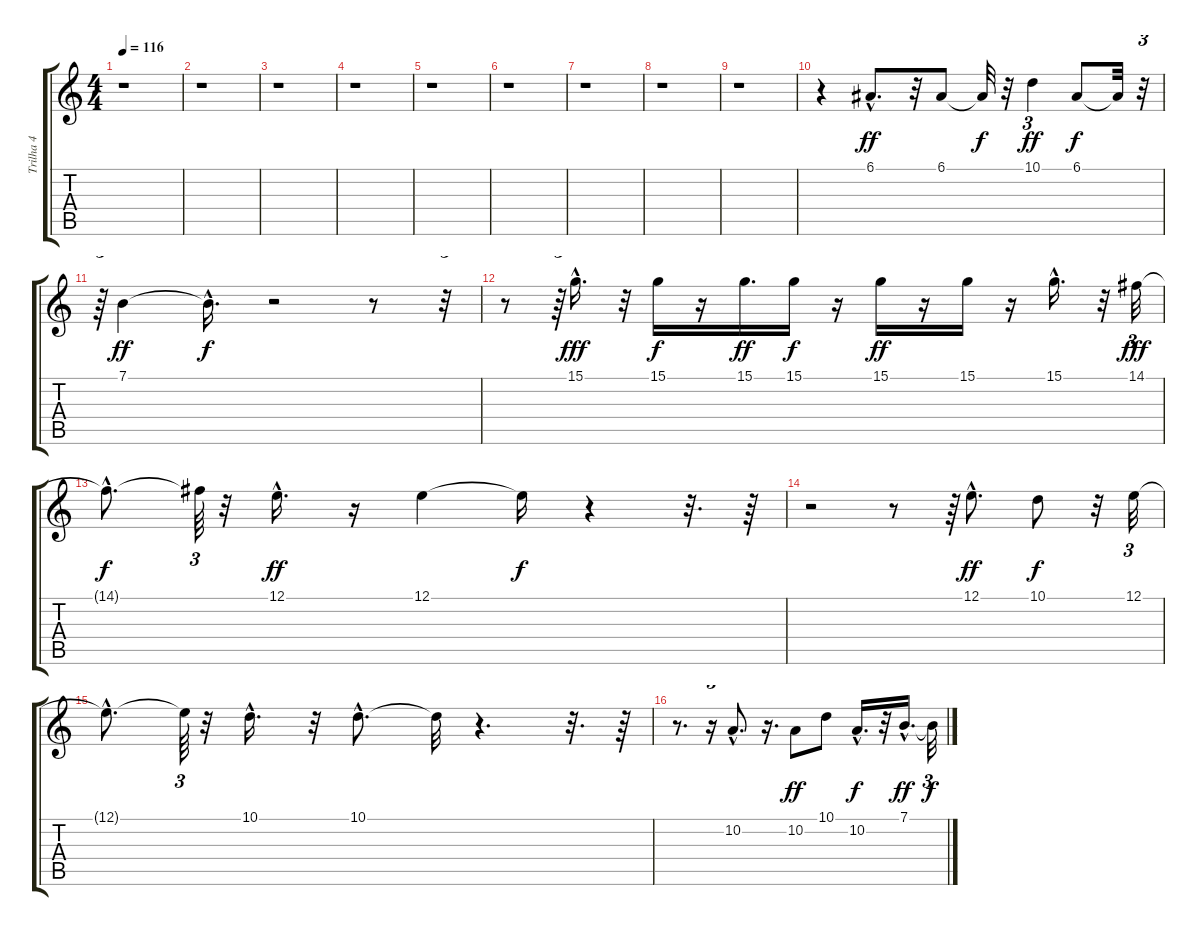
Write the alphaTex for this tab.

\track ("Trilha 4" "Trilha 4") {instrument flute}
\staff {score tabs}
\tuning (E4 B3 G3 D3 A2 E2) {hide}
\ts (4 4)
\tempo 116
\clef g2
\ks c
r.1{dy ff instrument flute} |
r.1 |
r.1 |
r.1 |
r.1 |
r.1 |
r.1 |
r.1 |
r.1 |
r.4 6.1{hac}.8{d} r.32 6.1.8 6.1{t}.32{dy f} r.32 10.1.4{tu (3 2) dy ff} 6.1.8{dy f} 6.1{t}.32 r.32{tu (3 2)} |
r.64{tu (3 2)} 7.1.4{dy ff} 7.1{hac t}.16{d dy f} r.2 r.8 r.32{tu (3 2)} |
r.8 r.64{tu (3 2)} 15.1{hac}.16{d dy fff} r.32 15.1.16{dy f} r.16 15.1.16{d dy ff} 15.1.16{dy f} r.16 15.1.16{dy ff} r.16 15.1.16 r.16 15.1{hac}.16{d} r.32 14.1.32{tu (3 2) dy fff} |
14.1{hac t}.8{d dy f} 14.1{t}.64{tu (3 2)} r.32 12.1{hac}.16{d dy ff} r.16 12.1.4 12.1{t}.16{dy f} r.4 r.32{d} r.64 |
r.2 r.8 r.64{tu (3 2)} 12.1{hac}.8{d dy ff} 10.1.8{dy f} r.32 12.1.32{tu (3 2)} |
12.1{hac t}.8{d} 12.1{t}.64{tu (3 2)} r.32 10.1{hac}.16{d} r.32 10.1{hac}.8{d} 10.1{t}.32 r.4{d} r.32{d} r.64 |
r.8{d} r.16{tu (3 2)} 10.2{hac}.8{d} r.16{d} 10.2.8{dy ff} 10.1.8 10.2{hac}.16{d dy f} r.32 7.1{hac}.16{d dy ff} 7.1{t}.32{tu (3 2) dy f}
